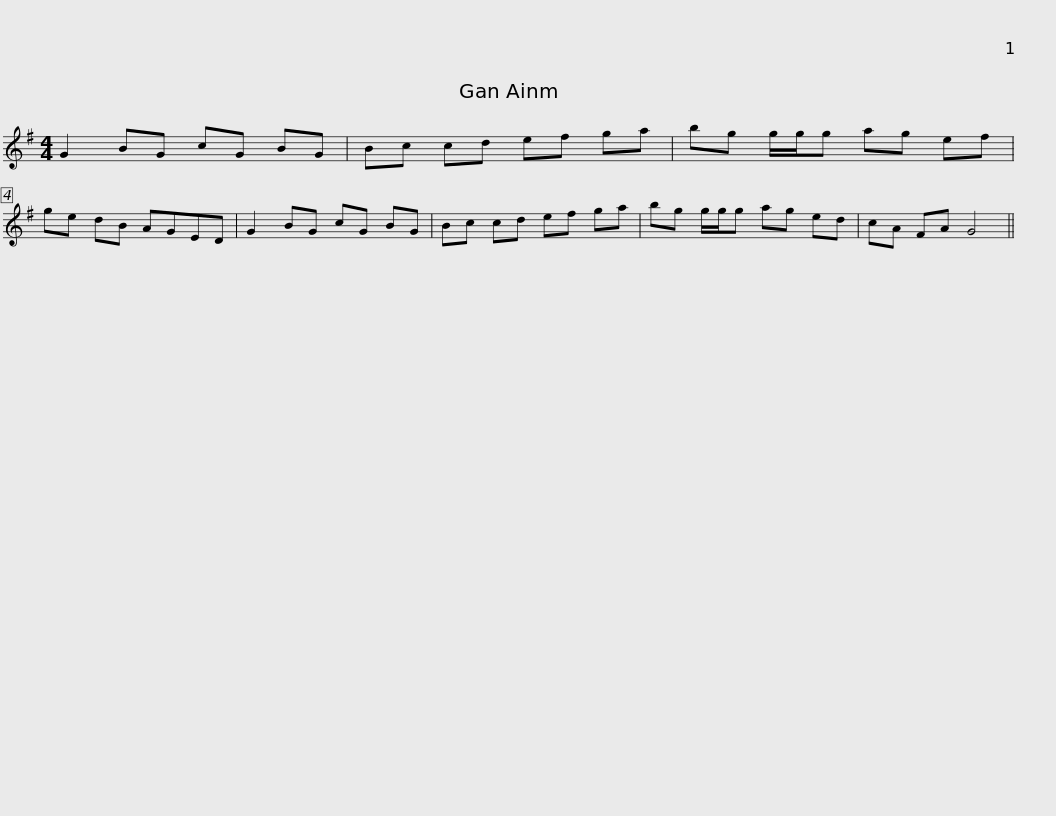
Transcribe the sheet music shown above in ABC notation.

X:1
L:1/8
M:4/4
I:linebreak $
K:G
V:1 treble
V:1
 G2 BG cG BG | Bc cd ef ga | bg g/g/g ag ef | ge dB AGED | G2 BG cG BG |$ %5
 Bc cd ef ga | bg g/g/g ag ed | cA FA G4 || %8
